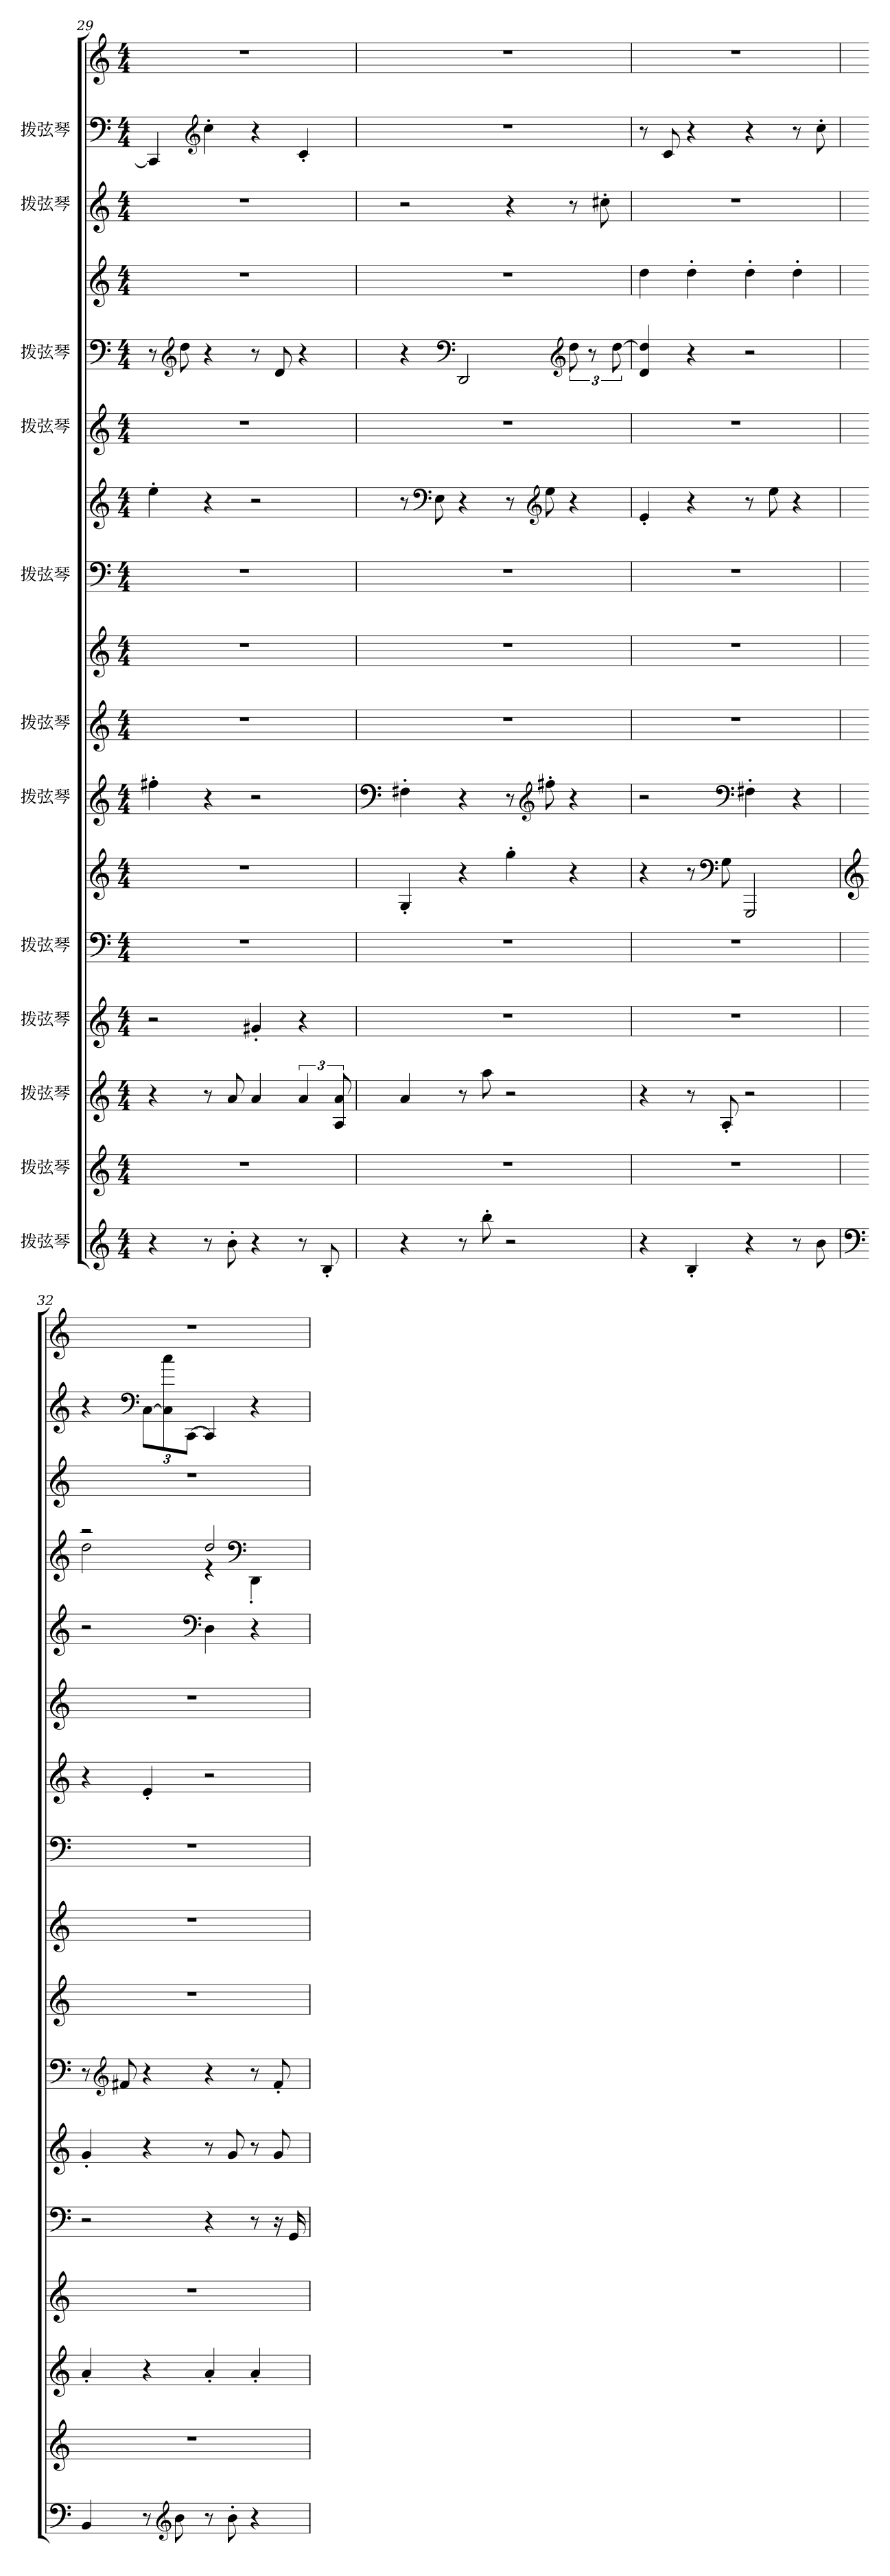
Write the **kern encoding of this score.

**kern	**kern	**kern	**kern	**kern	**kern	**kern	**kern	**kern	**kern	**kern	**kern	**kern	**kern	**kern	**kern	**kern
*part12	*part11	*part10	*part9	*part8	*part8	*part7	*part6	*part6	*part5	*part5	*part4	*part3	*part3	*part2	*part1	*part1
*staff17	*staff16	*staff15	*staff14	*staff13	*staff12	*staff11	*staff10	*staff9	*staff8	*staff7	*staff6	*staff5	*staff4	*staff3	*staff2	*staff1
*I"拨弦琴	*I"拨弦琴	*I"拨弦琴	*I"拨弦琴	*I"拨弦琴	*	*I"拨弦琴	*I"拨弦琴	*	*I"拨弦琴	*	*I"拨弦琴	*I"拨弦琴	*	*I"拨弦琴	*I"拨弦琴	*
*clefG2	*clefG2	*clefG2	*clefG2	*clefF4	*clefG2	*clefG2	*clefG2	*clefG2	*clefF4	*clefG2	*clefG2	*clefF4	*clefG2	*clefG2	*clefF4	*clefG2
*k[]	*k[]	*k[]	*k[]	*k[]	*k[]	*k[]	*k[]	*k[]	*k[]	*k[]	*k[]	*k[]	*k[]	*k[]	*k[]	*k[]
*M4/4	*M4/4	*M4/4	*M4/4	*M4/4	*M4/4	*M4/4	*M4/4	*M4/4	*M4/4	*M4/4	*M4/4	*M4/4	*M4/4	*M4/4	*M4/4	*M4/4
=29	=29	=29	=29	=29	=29	=29	=29	=29	=29	=29	=29	=29	=29	=29	=29	=29
4r	1r	4r	2r	1r	1r	4ff#X'\	1r	1r	1r	4ee'\	1r	8r	1r	1r	4CC/]	1r
*	*	*	*	*	*	*	*	*	*	*	*	*clefG2	*	*	*	*
.	.	.	.	.	.	.	.	.	.	.	.	8dd\	.	.	.	.
*	*	*	*	*	*	*	*	*	*	*	*	*	*	*	*clefG2	*
8r	.	8r	.	.	.	4r	.	.	.	4r	.	4r	.	.	4cc'\	.
8b'\	.	8a/	.	.	.	.	.	.	.	.	.	.	.	.	.	.
4r	.	4a/	4g#X'/	.	.	2r	.	.	.	2r	.	8r	.	.	4r	.
.	.	.	.	.	.	.	.	.	.	.	.	8d/	.	.	.	.
8r	.	6a/	4r	.	.	.	.	.	.	.	.	4r	.	.	4c'/	.
8B'/	.	.	.	.	.	.	.	.	.	.	.	.	.	.	.	.
.	.	12A/ 12a/	.	.	.	.	.	.	.	.	.	.	.	.	.	.
!!LO:PB:g=z
=30	=30	=30	=30	=30	=30	=30	=30	=30	=30	=30	=30	=30	=30	=30	=30	=30
*	*	*	*	*	*	*clefF4	*	*	*	*	*	*	*	*	*	*
4r	1r	4a/	1r	1r	4G'/	4F#X'\	1r	1r	1r	8r	1r	4r	1r	2r	1r	1r
*	*	*	*	*	*	*	*	*	*	*clefF4	*	*	*	*	*	*
.	.	.	.	.	.	.	.	.	.	8E\	.	.	.	.	.	.
*	*	*	*	*	*	*	*	*	*	*	*	*clefF4	*	*	*	*
8r	.	8r	.	.	4r	4r	.	.	.	4r	.	2DD/	.	.	.	.
8bb'\	.	8aa\	.	.	.	.	.	.	.	.	.	.	.	.	.	.
2r	.	2r	.	.	4gg'\	8r	.	.	.	8r	.	.	.	4r	.	.
*	*	*	*	*	*	*clefG2	*	*	*	*clefG2	*	*	*	*	*	*
.	.	.	.	.	.	8ff#X'\	.	.	.	8ee\	.	.	.	.	.	.
*	*	*	*	*	*	*	*	*	*	*	*	*clefG2	*	*	*	*
.	.	.	.	.	4r	4r	.	.	.	4r	.	12dd\	.	8r	.	.
.	.	.	.	.	.	.	.	.	.	.	.	12r	.	.	.	.
.	.	.	.	.	.	.	.	.	.	.	.	.	.	8cc#X'\	.	.
.	.	.	.	.	.	.	.	.	.	.	.	[12dd\	.	.	.	.
=31	=31	=31	=31	=31	=31	=31	=31	=31	=31	=31	=31	=31	=31	=31	=31	=31
4r	1r	4r	1r	1r	4r	2r	1r	1r	1r	4e'/	1r	4d/ 4dd/]	4dd\	1r	8r	1r
.	.	.	.	.	.	.	.	.	.	.	.	.	.	.	8c/	.
4B'/	.	8r	.	.	8r	.	.	.	.	4r	.	4r	4dd'\	.	4r	.
*	*	*	*	*	*clefF4	*	*	*	*	*	*	*	*	*	*	*
.	.	8A'/	.	.	8G\	.	.	.	.	.	.	.	.	.	.	.
*	*	*	*	*	*	*clefF4	*	*	*	*	*	*	*	*	*	*
4r	.	2r	.	.	2GGG/	4F#X'\	.	.	.	8r	.	2r	4dd'\	.	4r	.
.	.	.	.	.	.	.	.	.	.	8ee\	.	.	.	.	.	.
8r	.	.	.	.	.	4r	.	.	.	4r	.	.	4dd'\	.	8r	.
8b\	.	.	.	.	.	.	.	.	.	.	.	.	.	.	8cc'\	.
!!LO:PB:g=z
=32	=32	=32	=32	=32	=32	=32	=32	=32	=32	=32	=32	=32	=32	=32	=32	=32
*clefF4	*	*	*	*	*clefG2	*	*	*	*	*	*	*	*	*	*	*
*	*	*	*	*	*	*	*	*	*	*	*	*	*^	*	*	*
4BB/	1r	4a'/	1r	2r	4g'/	8r	1r	1r	1r	4r	1r	2r	2r	2dd\	1r	4r	1r
*	*	*	*	*	*	*clefG2	*	*	*	*	*	*	*	*	*	*	*
.	.	.	.	.	.	8f#X/	.	.	.	.	.	.	.	.	.	.	.
*	*	*	*	*	*	*	*	*	*	*	*	*	*	*	*	*clefF4	*
*	*	*	*	*	*	*	*	*	*	*	*	*	*	*	*	*Xbrackettup	*
8r	.	4r	.	.	4r	4r	.	.	.	4e'/	.	.	.	.	.	[12C\L	.
.	.	.	.	.	.	.	.	.	.	.	.	.	.	.	.	12C\] 12cc\	.
*clefG2	*	*	*	*	*	*	*	*	*	*	*	*	*	*	*	*	*
8b\	.	.	.	.	.	.	.	.	.	.	.	.	.	.	.	.	.
.	.	.	.	.	.	.	.	.	.	.	.	.	.	.	.	[12CC\J	.
*	*	*	*	*	*	*	*	*	*	*	*	*clefF4	*	*	*	*	*
8r	.	4a'/	.	4r	8r	4r	.	.	.	2r	.	4D\	2dd/	4r	.	4CC/]	.
8b'\	.	.	.	.	8g/	.	.	.	.	.	.	.	.	.	.	.	.
*	*	*	*	*	*	*	*	*	*	*	*	*	*clefF4	*	*	*	*
4r	.	4a'/	.	8r	8r	8r	.	.	.	.	.	4r	.	4DD'\	.	4r	.
.	.	.	.	16r	8g/	8f#'/	.	.	.	.	.	.	.	.	.	.	.
.	.	.	.	16GG/	.	.	.	.	.	.	.	.	.	.	.	.	.
*	*	*	*	*	*	*	*	*	*	*	*	*	*v	*v	*	*	*
=	=	=	=	=	=	=	=	=	=	=	=	=	=	=	=	=
*-	*-	*-	*-	*-	*-	*-	*-	*-	*-	*-	*-	*-	*-	*-	*-	*-
